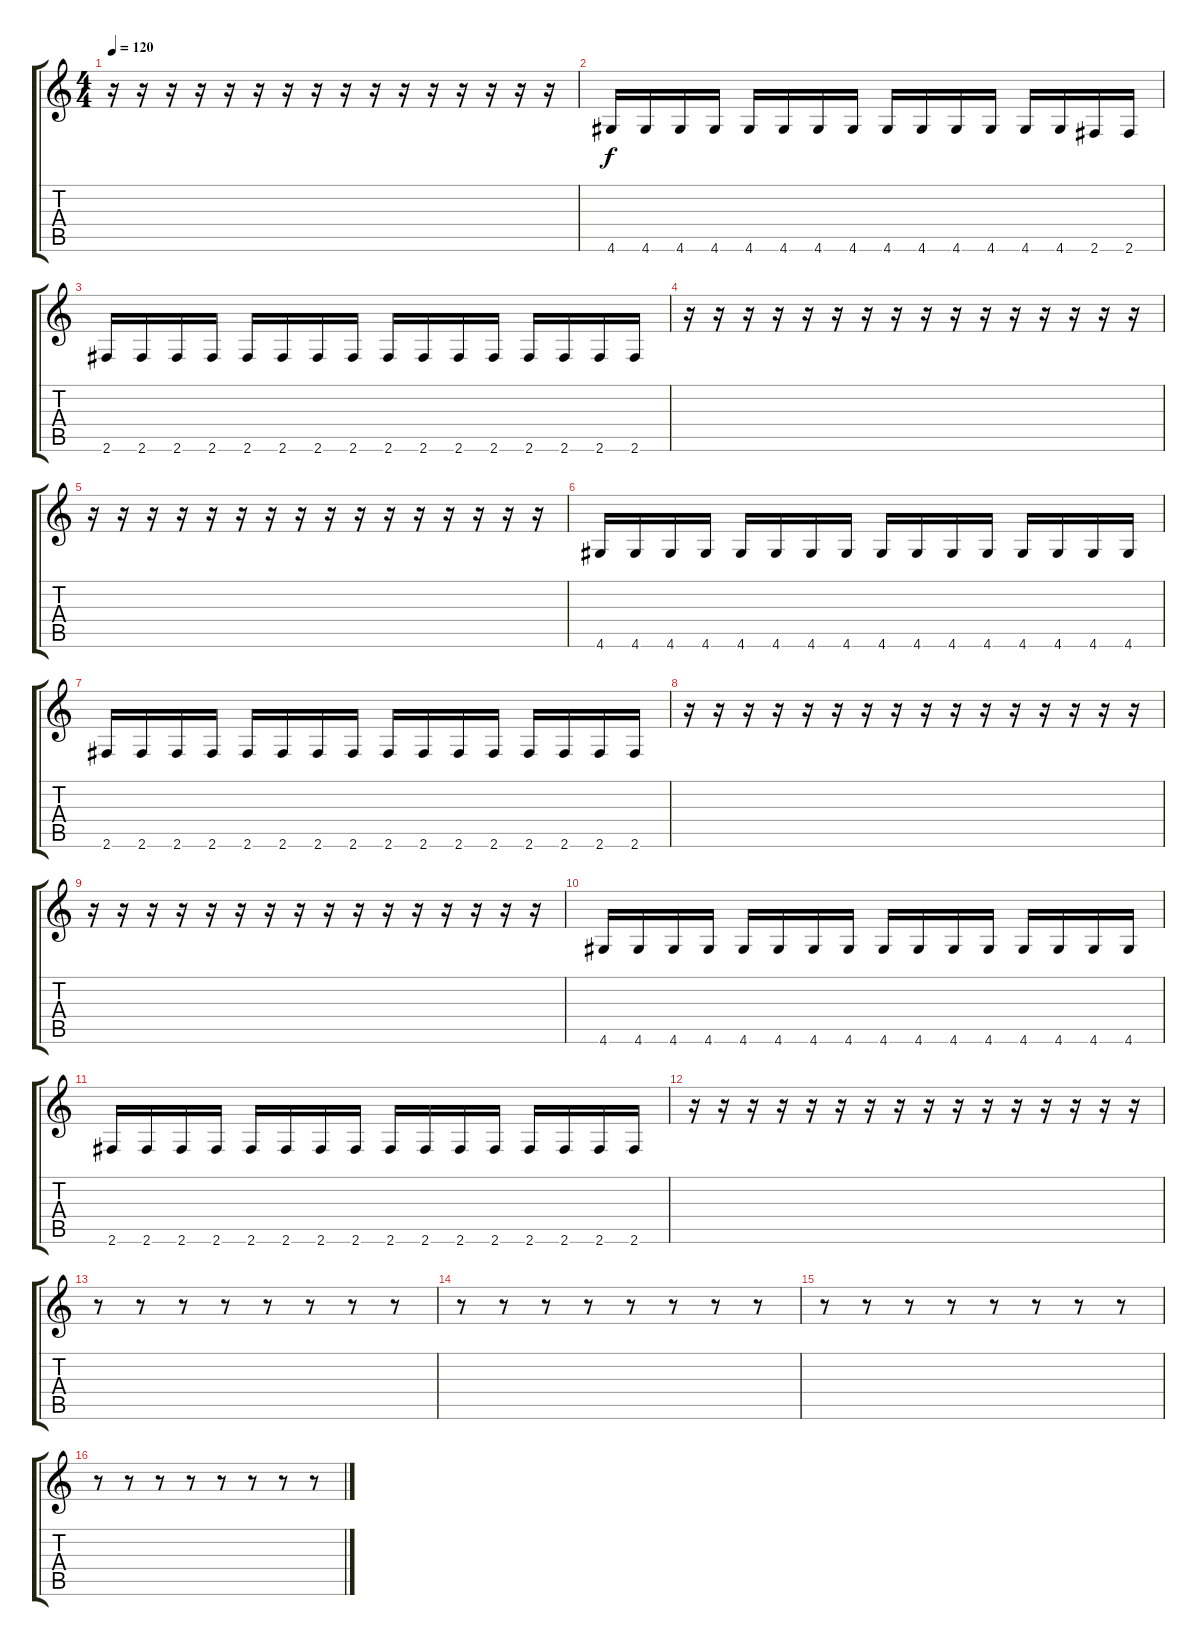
\track "" {instrument electricbassfinger}
\staff {score tabs}
\tuning (E4 B3 G3 D3 A2 E2) {hide}
\ts (4 4)
\tempo 120
\clef g2
\ks c
r.16{dy f} r.16 r.16 r.16 r.16 r.16 r.16 r.16 r.16 r.16 r.16 r.16 r.16 r.16 r.16 r.16 |
4.6.16 4.6.16 4.6.16 4.6.16 4.6.16 4.6.16 4.6.16 4.6.16 4.6.16 4.6.16 4.6.16 4.6.16 4.6.16 4.6.16 2.6.16 2.6.16 |
2.6.16 2.6.16 2.6.16 2.6.16 2.6.16 2.6.16 2.6.16 2.6.16 2.6.16 2.6.16 2.6.16 2.6.16 2.6.16 2.6.16 2.6.16 2.6.16 |
r.16 r.16 r.16 r.16 r.16 r.16 r.16 r.16 r.16 r.16 r.16 r.16 r.16 r.16 r.16 r.16 |
r.16 r.16 r.16 r.16 r.16 r.16 r.16 r.16 r.16 r.16 r.16 r.16 r.16 r.16 r.16 r.16 |
4.6.16 4.6.16 4.6.16 4.6.16 4.6.16 4.6.16 4.6.16 4.6.16 4.6.16 4.6.16 4.6.16 4.6.16 4.6.16 4.6.16 4.6.16 4.6.16 |
2.6.16 2.6.16 2.6.16 2.6.16 2.6.16 2.6.16 2.6.16 2.6.16 2.6.16 2.6.16 2.6.16 2.6.16 2.6.16 2.6.16 2.6.16 2.6.16 |
r.16 r.16 r.16 r.16 r.16 r.16 r.16 r.16 r.16 r.16 r.16 r.16 r.16 r.16 r.16 r.16 |
r.16 r.16 r.16 r.16 r.16 r.16 r.16 r.16 r.16 r.16 r.16 r.16 r.16 r.16 r.16 r.16 |
4.6.16 4.6.16 4.6.16 4.6.16 4.6.16 4.6.16 4.6.16 4.6.16 4.6.16 4.6.16 4.6.16 4.6.16 4.6.16 4.6.16 4.6.16 4.6.16 |
2.6.16 2.6.16 2.6.16 2.6.16 2.6.16 2.6.16 2.6.16 2.6.16 2.6.16 2.6.16 2.6.16 2.6.16 2.6.16 2.6.16 2.6.16 2.6.16 |
r.16 r.16 r.16 r.16 r.16 r.16 r.16 r.16 r.16 r.16 r.16 r.16 r.16 r.16 r.16 r.16 |
r.8 r.8 r.8 r.8 r.8 r.8 r.8 r.8 |
r.8 r.8 r.8 r.8 r.8 r.8 r.8 r.8 |
r.8 r.8 r.8 r.8 r.8 r.8 r.8 r.8 |
r.8 r.8 r.8 r.8 r.8 r.8 r.8 r.8
